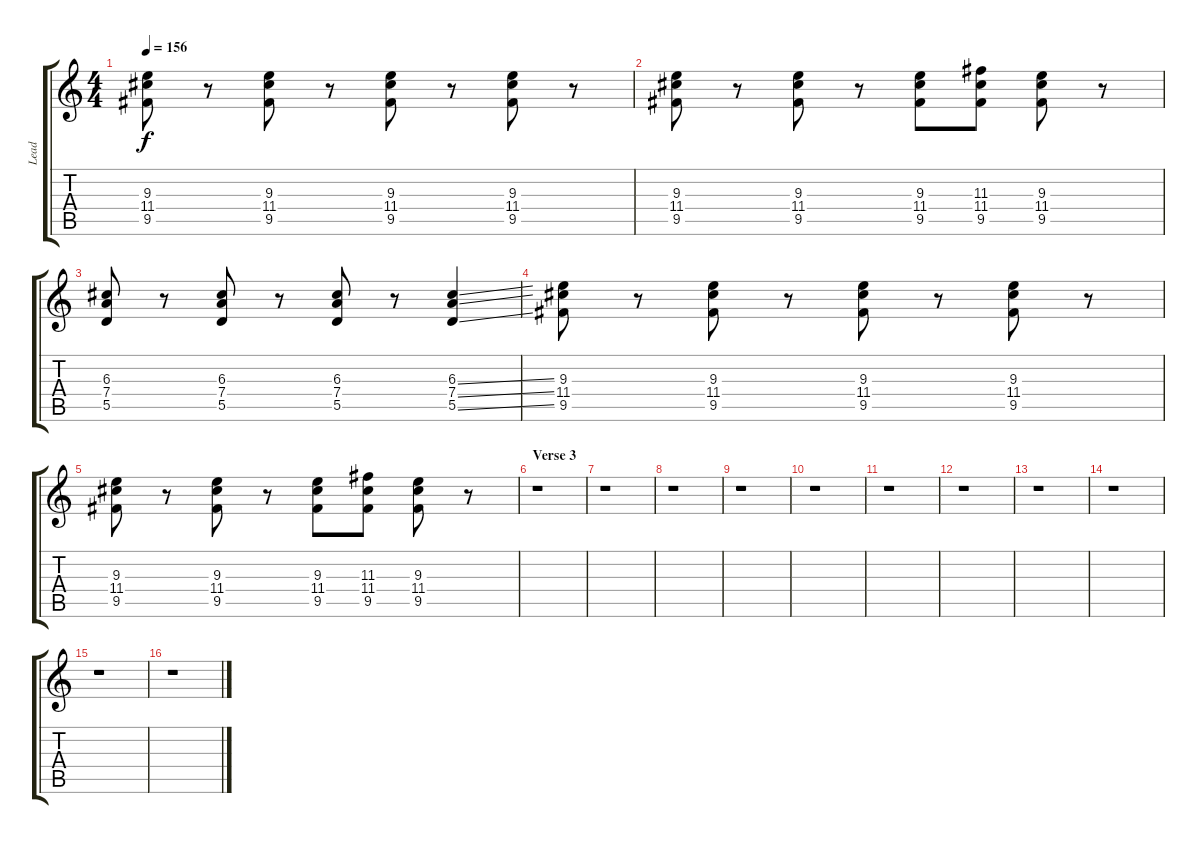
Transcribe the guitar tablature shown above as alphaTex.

\track ("Lead" "Lead") {instrument distortionguitar}
\staff {score tabs}
\tuning (E4 B3 G3 D3 A2 D2) {hide}
\ts (4 4)
\tempo 156
\clef g2
\ks c
(9.3 11.4 9.5).8{dy f} r.8 (9.3 11.4 9.5).8 r.8 (9.3 11.4 9.5).8 r.8 (9.3 11.4 9.5).8 r.8 |
(9.3 11.4 9.5).8 r.8 (9.3 11.4 9.5).8 r.8 (9.3 11.4 9.5).8 (11.3 11.4 9.5).8 (9.3 11.4 9.5).8 r.8 |
(6.3 7.4 5.5).8 r.8 (6.3 7.4 5.5).8 r.8 (6.3 7.4 5.5).8 r.8 (6.3{ss} 7.4{ss} 5.5{ss}).4 |
(9.3 11.4 9.5).8 r.8 (9.3 11.4 9.5).8 r.8 (9.3 11.4 9.5).8 r.8 (9.3 11.4 9.5).8 r.8 |
(9.3 11.4 9.5).8 r.8 (9.3 11.4 9.5).8 r.8 (9.3 11.4 9.5).8 (11.3 11.4 9.5).8 (9.3 11.4 9.5).8 r.8 |
\section ("" "Verse 3")
r.1 |
r.1 |
r.1 |
r.1 |
r.1 |
r.1 |
r.1 |
r.1 |
r.1 |
r.1 |
r.1
